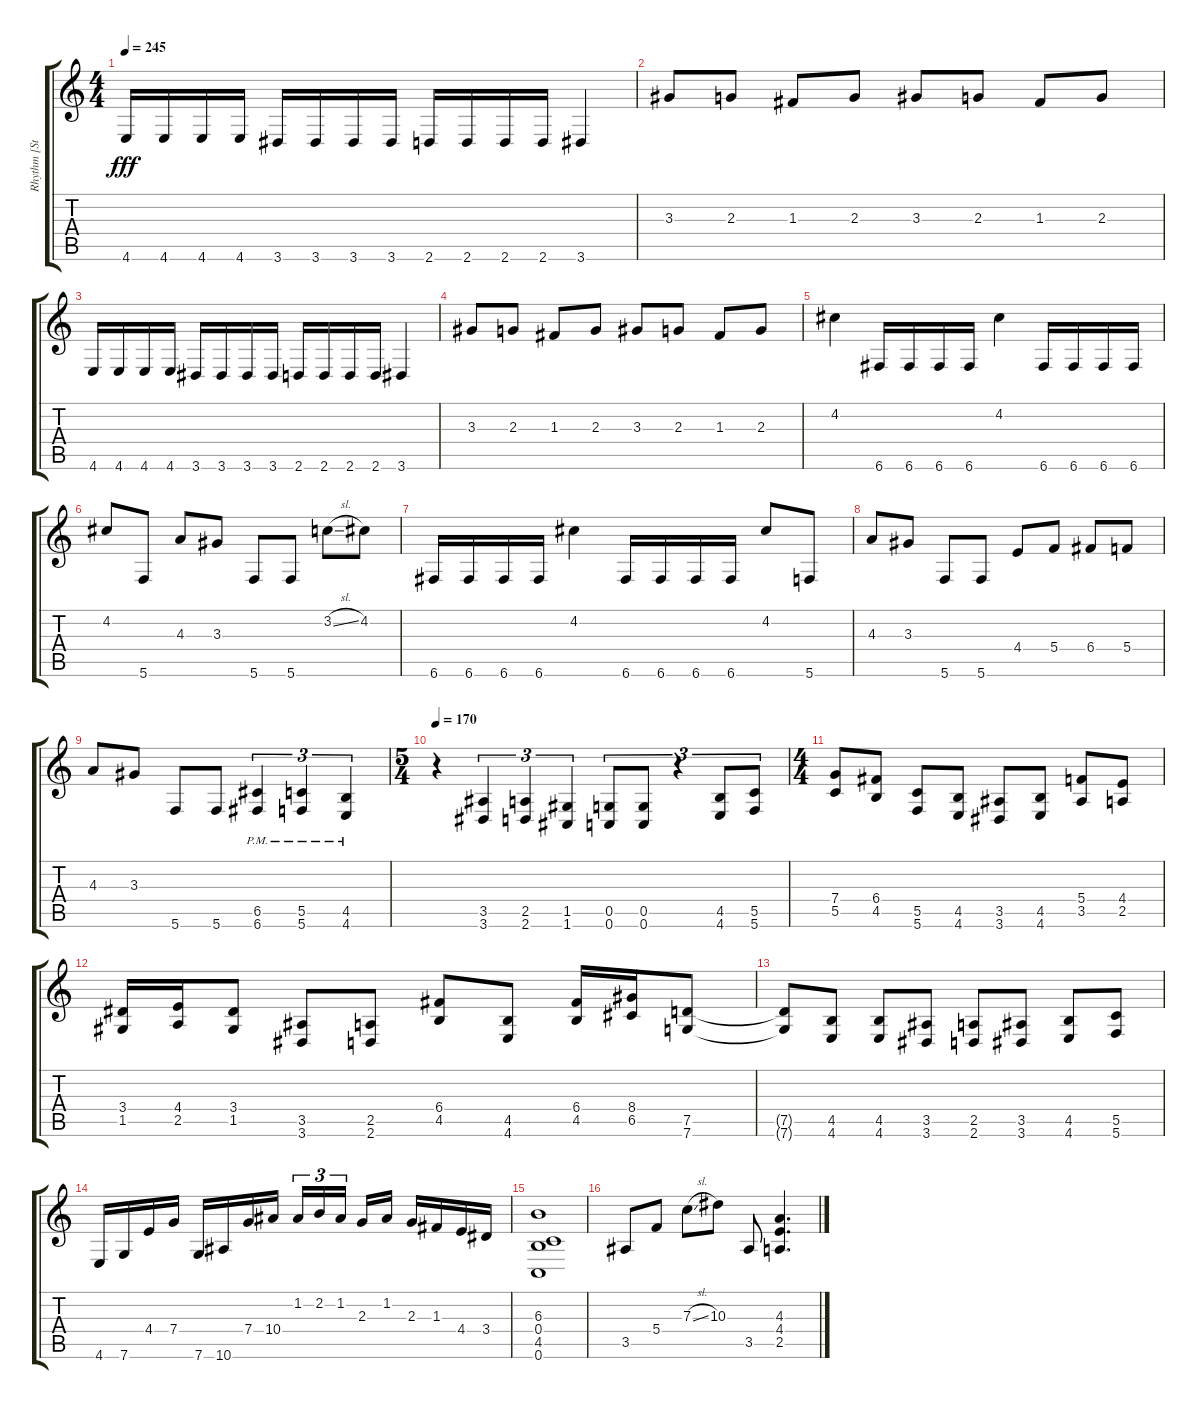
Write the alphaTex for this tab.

\track ("Rhythm [Steve Jones]" "Rhythm [St") {instrument distortionguitar}
\staff {score tabs}
\tuning (D4 A3 F3 C3 G2 C2) {hide}
\ts (4 4)
\tempo 245
\clef g2
\ks c
4.6.16{dy fff} 4.6.16 4.6.16 4.6.16 3.6.16 3.6.16 3.6.16 3.6.16 2.6.16 2.6.16 2.6.16 2.6.16 3.6.4 |
3.3.8 2.3.8 1.3.8 2.3.8 3.3.8 2.3.8 1.3.8 2.3.8 |
4.6.16 4.6.16 4.6.16 4.6.16 3.6.16 3.6.16 3.6.16 3.6.16 2.6.16 2.6.16 2.6.16 2.6.16 3.6.4 |
3.3.8 2.3.8 1.3.8 2.3.8 3.3.8 2.3.8 1.3.8 2.3.8 |
4.2.4 6.6.16 6.6.16 6.6.16 6.6.16 4.2.4 6.6.16 6.6.16 6.6.16 6.6.16 |
4.2.8 5.6.8 4.3.8 3.3.8 5.6.8 5.6.8 3.2{sl}.8 4.2.8 |
6.6.16 6.6.16 6.6.16 6.6.16 4.2.4 6.6.16 6.6.16 6.6.16 6.6.16 4.2.8 5.6.8 |
4.3.8 3.3.8 5.6.8 5.6.8 4.4.8 5.4.8 6.4.8 5.4.8 |
4.3.8 3.3.8 5.6.8 5.6.8 (6.5{pm} 6.6{pm}).4{tu (3 2)} (5.5{pm} 5.6{pm}).4{tu (3 2)} (4.5{pm} 4.6{pm}).4{tu (3 2)} |
\ts (5 4)
\tempo 170
r.4 (3.5 3.6).4{tu (3 2)} (2.5 2.6).4{tu (3 2)} (1.5 1.6).4{tu (3 2)} (0.5 0.6).8{tu (3 2)} (0.5 0.6).8{tu (3 2)} r.4{tu (3 2)} (4.5 4.6).8{tu (3 2)} (5.5 5.6).8{tu (3 2)} |
\ts (4 4)
(7.4 5.5).8 (6.4 4.5).8 (5.5 5.6).8 (4.5 4.6).8 (3.5 3.6).8 (4.5 4.6).8 (5.4 3.5).8 (4.4 2.5).8 |
(3.4 1.5).16 (4.4 2.5).16 (3.4 1.5).8 (3.5 3.6).8 (2.5 2.6).8 (6.4 4.5).8 (4.5 4.6).8 (6.4 4.5).16 (8.4 6.5).16 (7.5 7.6).8 |
(7.5{t} 7.6{t}).8 (4.5 4.6).8 (4.5 4.6).8 (3.5 3.6).8 (2.5 2.6).8 (3.5 3.6).8 (4.5 4.6).8 (5.5 5.6).8 |
4.6.16 7.6.16 4.4.16 7.4.16 7.6.16 10.6.16 7.4.16 10.4.16 1.2.16{tu (3 2)} 2.2.16{tu (3 2)} 1.2.16{tu (3 2) beam splitsecondary} 2.3.16 1.2.16 2.3.16 1.3.16 4.4.16 3.4.16 |
(6.3 0.4 4.5 0.6).1 |
3.5.8 5.4.8 7.3{sl}.8 10.3.8 3.5.8 (4.3 4.4 2.5).4{d}
